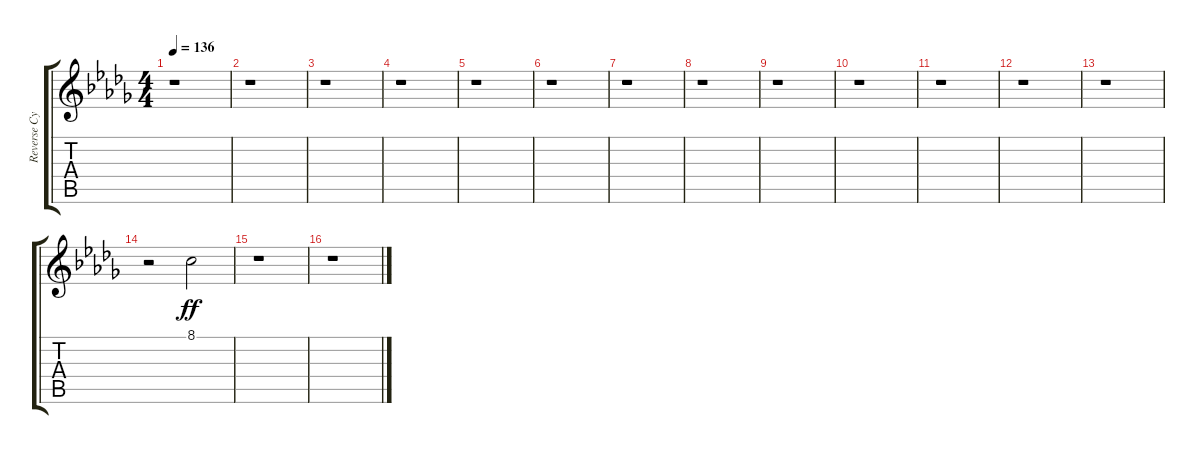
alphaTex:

\track ("Reverse Cymbal (Staff 1)" "Reverse Cy") {instrument reversecymbal}
\staff {score tabs}
\tuning (E4 B3 G3 D3 A2 E2) {hide}
\ts (4 4)
\tempo 136
\clef g2
\ks db
r.1{dy ff} |
r.1 |
r.1 |
r.1 |
r.1 |
r.1 |
r.1 |
r.1 |
r.1 |
r.1 |
r.1 |
r.1 |
r.1 |
r.2 8.1.2 |
r.1 |
r.1
